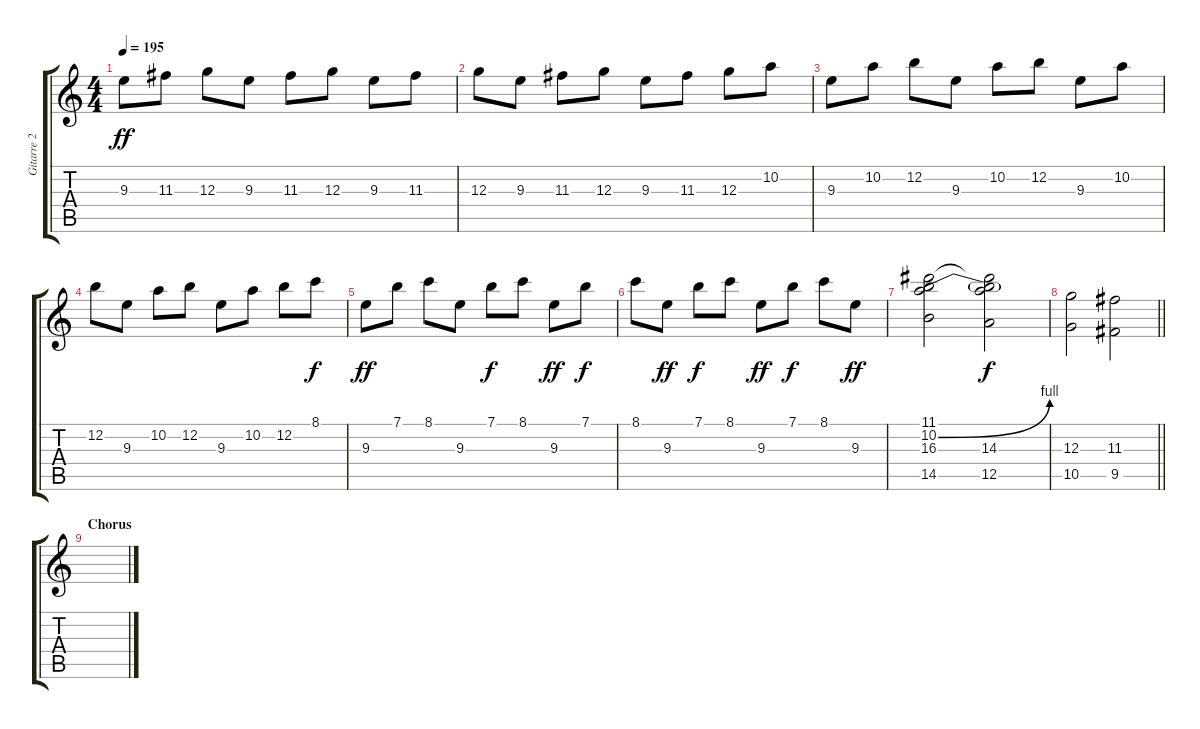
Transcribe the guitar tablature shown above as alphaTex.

\track ("Gitarre 2" "Gitarre 2") {instrument distortionguitar}
\staff {score tabs}
\tuning (E4 B3 G3 D3 A2 E2) {hide}
\ts (4 4)
\tempo 195
\clef g2
\ks c
9.3.8{dy ff balance 4} 11.3.8 12.3.8 9.3.8 11.3.8 12.3.8 9.3.8 11.3.8 |
12.3.8 9.3.8 11.3.8 12.3.8 9.3.8 11.3.8 12.3.8 10.2.8 |
9.3.8 10.2.8 12.2.8 9.3.8 10.2.8 12.2.8 9.3.8 10.2.8 |
12.2.8 9.3.8 10.2.8 12.2.8 9.3.8 10.2.8 12.2.8 8.1.8{dy f} |
9.3.8{dy ff} 7.1.8 8.1.8 9.3.8 7.1.8{dy f} 8.1.8 9.3.8{dy ff} 7.1.8{dy f} |
8.1.8 9.3.8{dy ff} 7.1.8{dy f} 8.1.8 9.3.8{dy ff} 7.1.8{dy f} 8.1.8 9.3.8{dy ff} |
(11.1 10.2{be (bend 0 0 60 4)} 16.3 14.5).2{volume 13 balance 8} (11.1{t} 10.2{t} 14.3 12.5).2{dy f} |
\barLineRight lightlight
(12.3 10.5).2 (11.3 9.5).2 |
\section ("" "Chorus")
